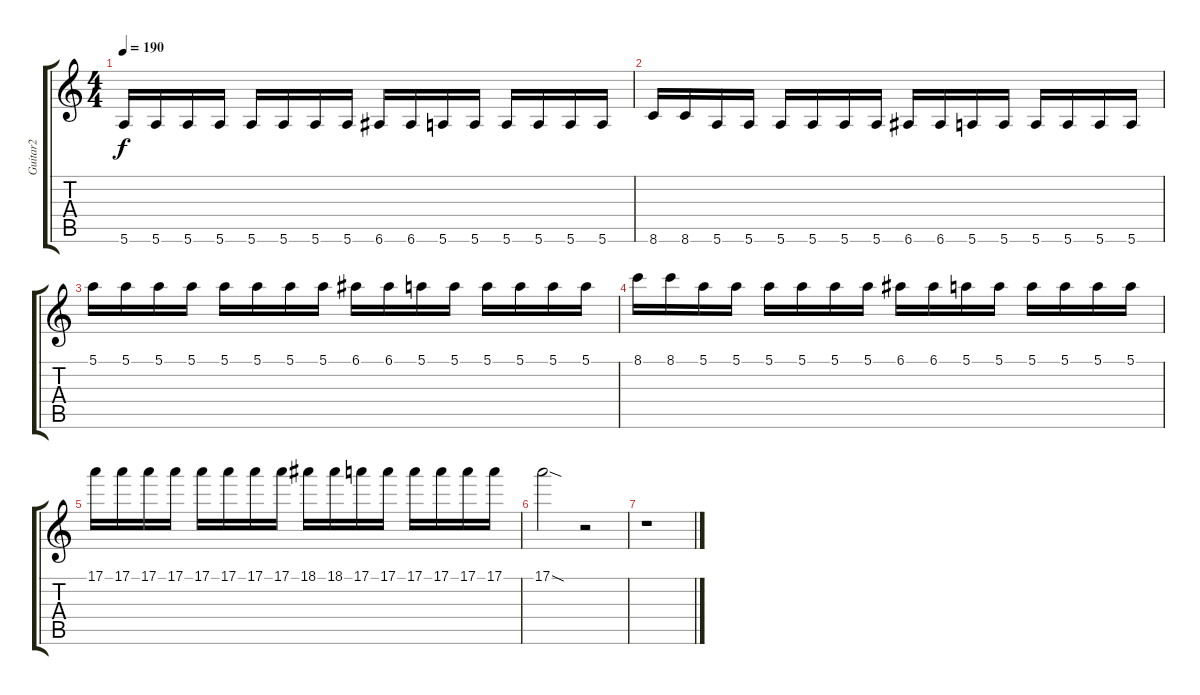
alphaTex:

\track ("Guitar2" "Guitar2") {instrument distortionguitar}
\staff {score tabs}
\tuning (E4 B3 G3 D3 A2 E2) {hide}
\ts (4 4)
\tempo 190
\clef g2
\ks c
5.6.16{dy f} 5.6.16 5.6.16 5.6.16 5.6.16 5.6.16 5.6.16 5.6.16 6.6.16 6.6.16 5.6.16 5.6.16 5.6.16 5.6.16 5.6.16 5.6.16 |
8.6.16 8.6.16 5.6.16 5.6.16 5.6.16 5.6.16 5.6.16 5.6.16 6.6.16 6.6.16 5.6.16 5.6.16 5.6.16 5.6.16 5.6.16 5.6.16 |
5.1.16 5.1.16 5.1.16 5.1.16 5.1.16 5.1.16 5.1.16 5.1.16 6.1.16 6.1.16 5.1.16 5.1.16 5.1.16 5.1.16 5.1.16 5.1.16 |
8.1.16 8.1.16 5.1.16 5.1.16 5.1.16 5.1.16 5.1.16 5.1.16 6.1.16 6.1.16 5.1.16 5.1.16 5.1.16 5.1.16 5.1.16 5.1.16 |
17.1.16 17.1.16 17.1.16 17.1.16 17.1.16 17.1.16 17.1.16 17.1.16 18.1.16 18.1.16 17.1.16 17.1.16 17.1.16 17.1.16 17.1.16 17.1.16 |
17.1{sod}.2 r.2 |
r.1
